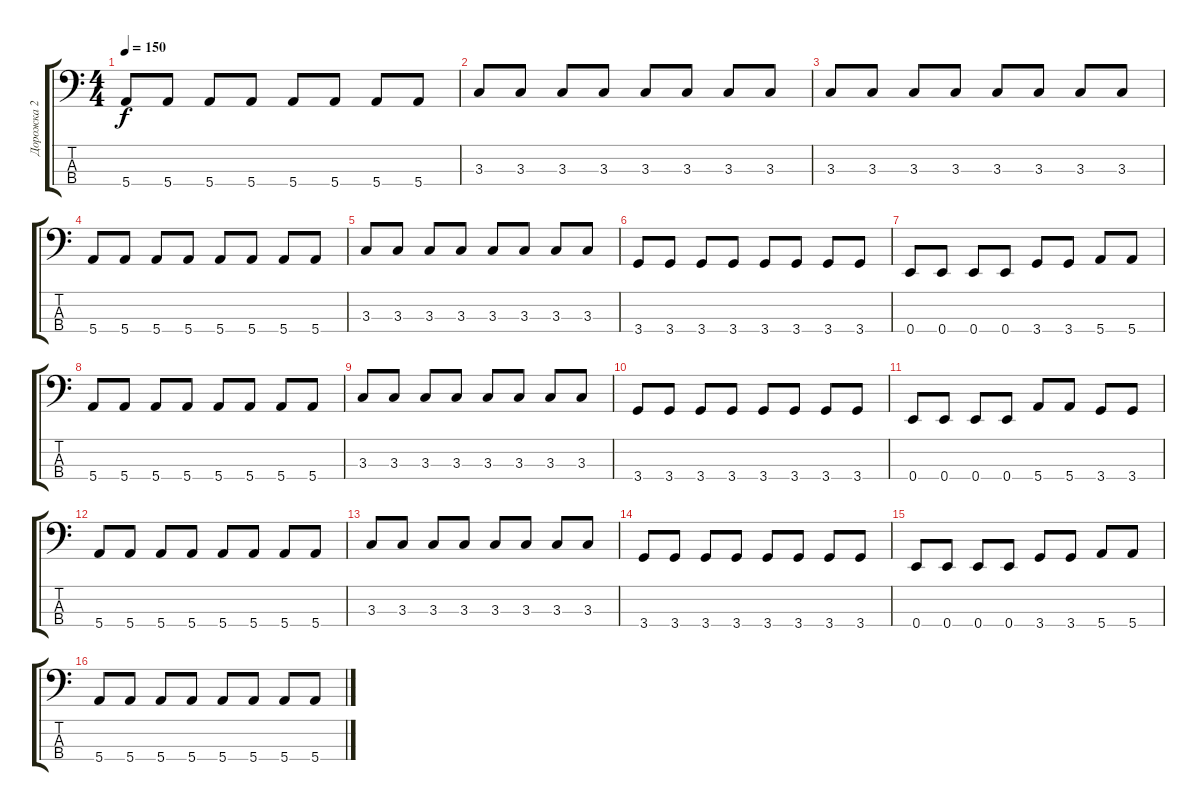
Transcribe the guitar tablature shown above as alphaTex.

\track ("Дорожка 2" "Дорожка 2") {instrument slapbass2}
\staff {score tabs}
\tuning (G2 D2 A1 E1) {hide}
\ts (4 4)
\tempo 150
\clef f4
\ks c
5.4.8{dy f} 5.4.8 5.4.8 5.4.8 5.4.8 5.4.8 5.4.8 5.4.8 |
3.3.8 3.3.8 3.3.8 3.3.8 3.3.8 3.3.8 3.3.8 3.3.8 |
3.3.8 3.3.8 3.3.8 3.3.8 3.3.8 3.3.8 3.3.8 3.3.8 |
5.4.8 5.4.8 5.4.8 5.4.8 5.4.8 5.4.8 5.4.8 5.4.8 |
3.3.8 3.3.8 3.3.8 3.3.8 3.3.8 3.3.8 3.3.8 3.3.8 |
3.4.8 3.4.8 3.4.8 3.4.8 3.4.8 3.4.8 3.4.8 3.4.8 |
0.4.8 0.4.8 0.4.8 0.4.8 3.4.8 3.4.8 5.4.8 5.4.8 |
5.4.8 5.4.8 5.4.8 5.4.8 5.4.8 5.4.8 5.4.8 5.4.8 |
3.3.8 3.3.8 3.3.8 3.3.8 3.3.8 3.3.8 3.3.8 3.3.8 |
3.4.8 3.4.8 3.4.8 3.4.8 3.4.8 3.4.8 3.4.8 3.4.8 |
0.4.8 0.4.8 0.4.8 0.4.8 5.4.8 5.4.8 3.4.8 3.4.8 |
5.4.8 5.4.8 5.4.8 5.4.8 5.4.8 5.4.8 5.4.8 5.4.8 |
3.3.8 3.3.8 3.3.8 3.3.8 3.3.8 3.3.8 3.3.8 3.3.8 |
3.4.8 3.4.8 3.4.8 3.4.8 3.4.8 3.4.8 3.4.8 3.4.8 |
0.4.8 0.4.8 0.4.8 0.4.8 3.4.8 3.4.8 5.4.8 5.4.8 |
5.4.8 5.4.8 5.4.8 5.4.8 5.4.8 5.4.8 5.4.8 5.4.8
